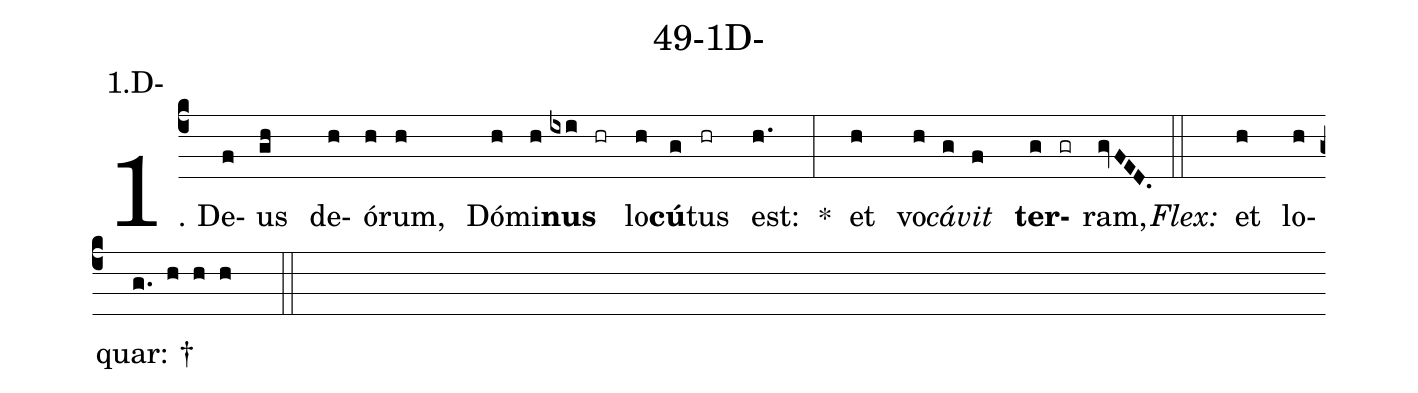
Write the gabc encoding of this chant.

name: 49-1D-;
annotation: 1.D-;
%%
(c4)1. De(f)us(gh) de(h)ó(h)rum,(h) Dó(h)mi(h)<b>nus</b>(ixi hr) lo(h)<b>cú</b>(g)tus(hr) est:(h.) *(:) et(h) vo(h)<i>cá</i>(g)<i>vit</i>(f) <b>ter</b>(g gr)ram,(gvFED.) (::)
<i>Flex:</i>()  et(h) lo(h)quar: †(g. h h h  ::)
